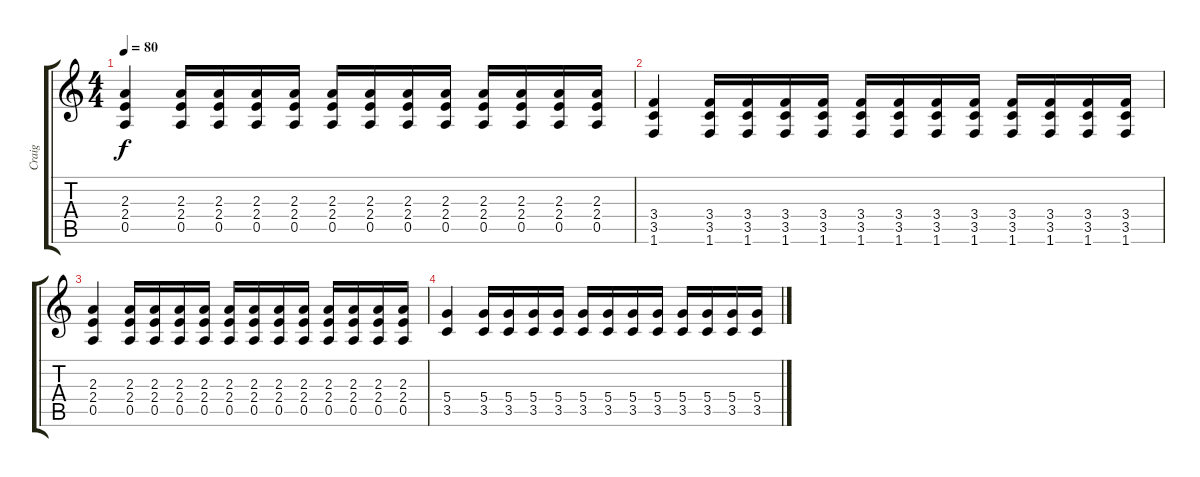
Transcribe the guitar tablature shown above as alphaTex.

\track ("Craig" "Craig") {instrument electricguitarclean}
\staff {score tabs}
\tuning (E4 B3 G3 D3 A2 E2) {hide}
\ts (4 4)
\tempo 80
\clef g2
\ks c
(2.3 2.4 0.5).4{dy f volume 16 instrument overdrivenguitar} (2.3 2.4 0.5).16 (2.3 2.4 0.5).16 (2.3 2.4 0.5).16 (2.3 2.4 0.5).16 (2.3 2.4 0.5).16 (2.3 2.4 0.5).16 (2.3 2.4 0.5).16 (2.3 2.4 0.5).16 (2.3 2.4 0.5).16 (2.3 2.4 0.5).16 (2.3 2.4 0.5).16 (2.3 2.4 0.5).16 |
(3.4 3.5 1.6).4 (3.4 3.5 1.6).16 (3.4 3.5 1.6).16 (3.4 3.5 1.6).16 (3.4 3.5 1.6).16 (3.4 3.5 1.6).16 (3.4 3.5 1.6).16 (3.4 3.5 1.6).16 (3.4 3.5 1.6).16 (3.4 3.5 1.6).16 (3.4 3.5 1.6).16 (3.4 3.5 1.6).16 (3.4 3.5 1.6).16 |
(2.3 2.4 0.5).4{volume 16 instrument overdrivenguitar} (2.3 2.4 0.5).16 (2.3 2.4 0.5).16 (2.3 2.4 0.5).16 (2.3 2.4 0.5).16 (2.3 2.4 0.5).16 (2.3 2.4 0.5).16 (2.3 2.4 0.5).16 (2.3 2.4 0.5).16 (2.3 2.4 0.5).16 (2.3 2.4 0.5).16 (2.3 2.4 0.5).16 (2.3 2.4 0.5).16 |
(5.4 3.5).4 (5.4 3.5).16 (5.4 3.5).16 (5.4 3.5).16 (5.4 3.5).16 (5.4 3.5).16 (5.4 3.5).16 (5.4 3.5).16 (5.4 3.5).16 (5.4 3.5).16 (5.4 3.5).16 (5.4 3.5).16 (5.4 3.5).16
